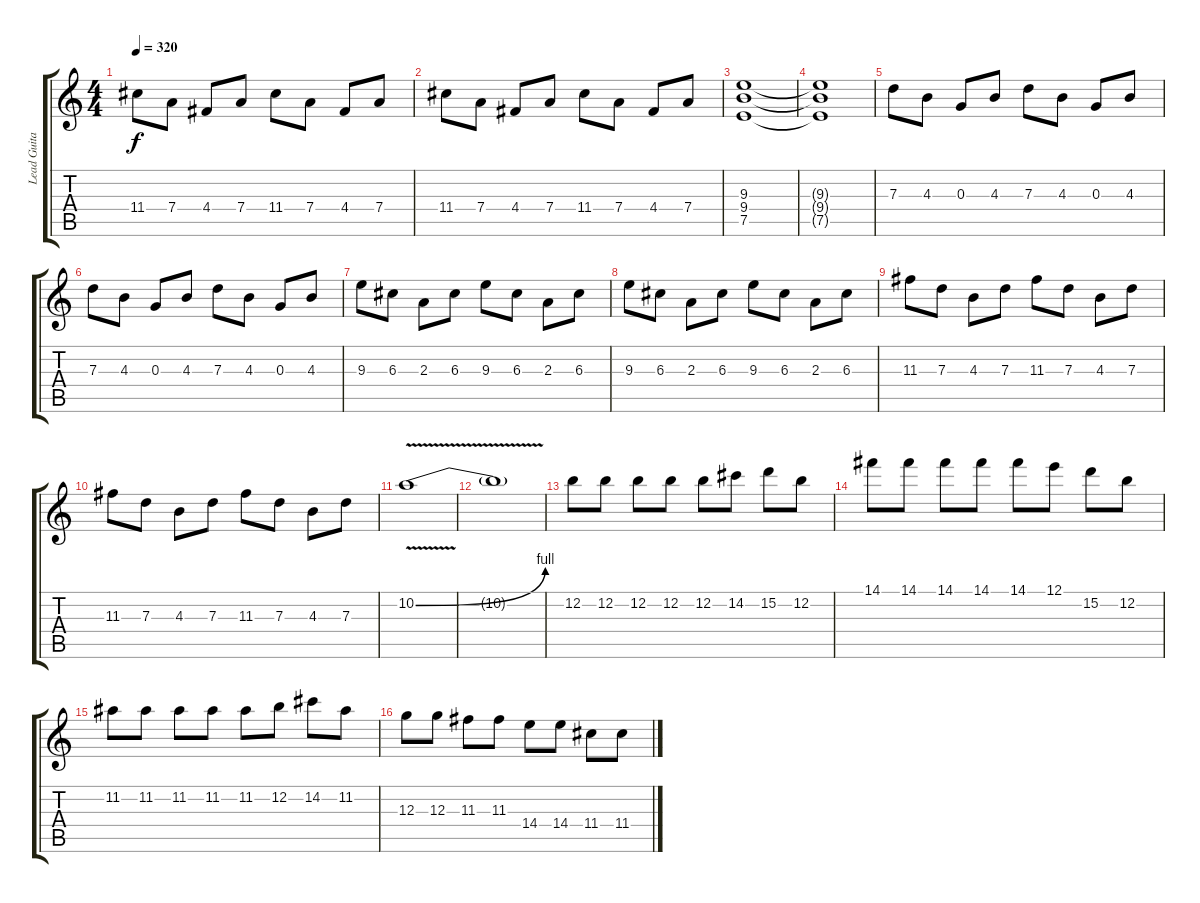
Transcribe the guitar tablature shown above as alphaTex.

\track ("Lead Guitar" "Lead Guita") {instrument distortionguitar}
\staff {score tabs}
\tuning (E4 B3 G3 D3 A2 E2) {hide}
\ts (4 4)
\tempo 320
\clef g2
\ks c
11.4.8{dy f} 7.4.8 4.4.8 7.4.8 11.4.8 7.4.8 4.4.8 7.4.8 |
11.4.8 7.4.8 4.4.8 7.4.8 11.4.8 7.4.8 4.4.8 7.4.8 |
(9.3 9.4 7.5).1 |
(9.3{t} 9.4{t} 7.5{t}).1 |
7.3.8 4.3.8 0.3.8 4.3.8 7.3.8 4.3.8 0.3.8 4.3.8 |
7.3.8 4.3.8 0.3.8 4.3.8 7.3.8 4.3.8 0.3.8 4.3.8 |
9.3.8 6.3.8 2.3.8 6.3.8 9.3.8 6.3.8 2.3.8 6.3.8 |
9.3.8 6.3.8 2.3.8 6.3.8 9.3.8 6.3.8 2.3.8 6.3.8 |
11.3.8 7.3.8 4.3.8 7.3.8 11.3.8 7.3.8 4.3.8 7.3.8 |
11.3.8 7.3.8 4.3.8 7.3.8 11.3.8 7.3.8 4.3.8 7.3.8 |
10.2{be (bend 0 0 60 4) v}.1 |
10.2{t}.1 |
12.2.8 12.2.8 12.2.8 12.2.8 12.2.8 14.2.8 15.2.8 12.2.8 |
14.1.8 14.1.8 14.1.8 14.1.8 14.1.8 12.1.8 15.2.8 12.2.8 |
11.2.8 11.2.8 11.2.8 11.2.8 11.2.8 12.2.8 14.2.8 11.2.8 |
12.3.8 12.3.8 11.3.8 11.3.8 14.4.8 14.4.8 11.4.8 11.4.8
